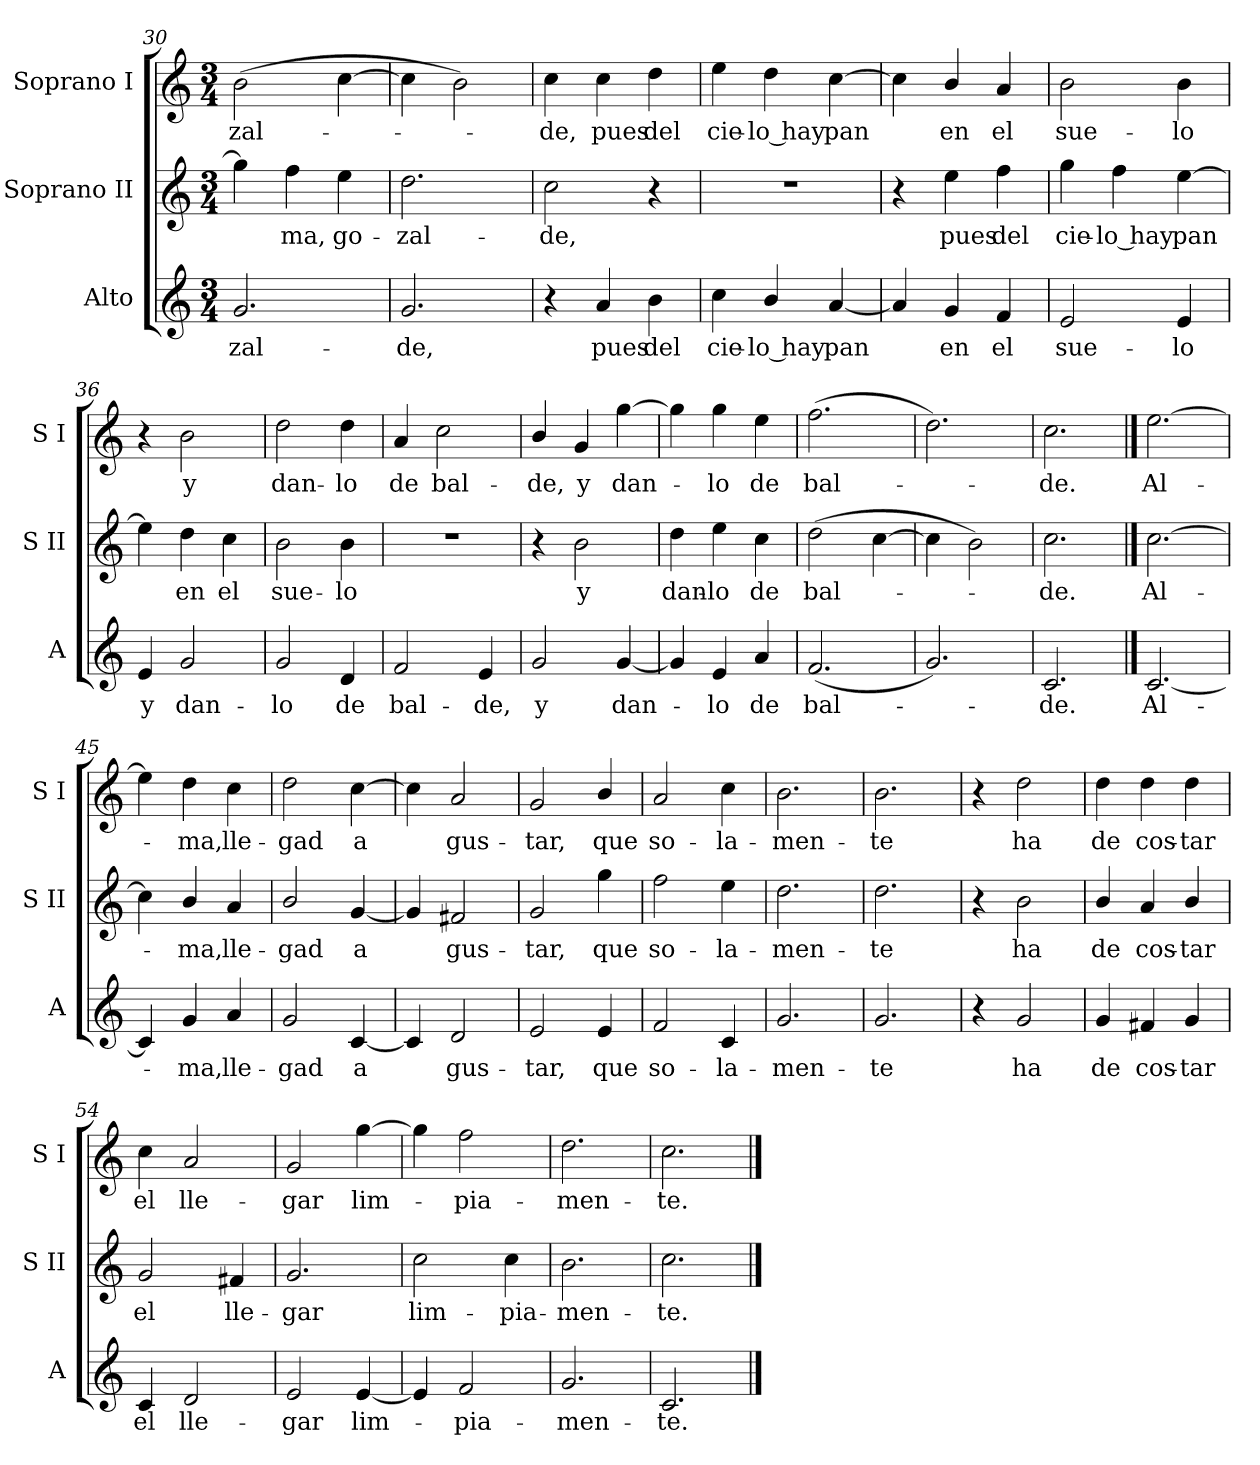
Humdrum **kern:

**kern	**text	**kern	**text	**kern	**text
*part3	*part3	*part2	*part2	*part1	*part1
*staff3	*staff3	*staff2	*staff2	*staff1	*staff1
*I"Alto	*	*I"Soprano II	*	*I"Soprano I	*
*I'A	*	*I'S II	*	*I'S I	*
*clefG2	*	*clefG2	*	*clefG2	*
*k[]	*	*k[]	*	*k[]	*
*C:	*	*C:	*	*C:	*
*M3/4	*	*M3/4	*	*M3/4	*
=30	=30	=30	=30	=30	=30
!	!LO:LY:b	!	!	!	!LO:LY:b
2.g	-zal-	4gg]	.	(>2b	-zal-
!	!	!	!LO:LY:b	!	!
.	.	4ff	ma,	.	.
!	!	!	!LO:LY:b	!	!
.	.	4ee	go-	[4cc	.
=31	=31	=31	=31	=31	=31
!	!LO:LY:b	!	!LO:LY:b	!	!
2.g	-de,	2.dd	-zal-	4cc]	.
.	.	.	.	2b)	.
=32	=32	=32	=32	=32	=32
!	!	!	!LO:LY:b	!	!LO:LY:b
4r	.	2cc	-de,	4cc	de,
!	!LO:LY:b	!	!	!	!LO:LY:b
4a	pues	.	.	4cc	pues
!	!LO:LY:b	!	!	!	!LO:LY:b
4b	del	4r	.	4dd	del
=33	=33	=33	=33	=33	=33
!	!LO:LY:b	!LO:N:vis=1	!	!	!LO:LY:b
4cc	cie-	2.r	.	4ee	cie-
!	!LO:LY:b	!	!	!	!LO:LY:b
4b/	-lo hay	.	.	4dd	-lo hay
!	!LO:LY:b	!	!	!	!LO:LY:b
[4a	pan	.	.	[4cc	pan
=34	=34	=34	=34	=34	=34
4a]	.	4r	.	4cc]	.
!	!LO:LY:b	!	!LO:LY:b	!	!LO:LY:b
4g	en	4ee	pues	4b/	en
!	!LO:LY:b	!	!LO:LY:b	!	!LO:LY:b
4f	el	4ff	del	4a	el
=35	=35	=35	=35	=35	=35
!	!LO:LY:b	!	!LO:LY:b	!	!LO:LY:b
2e	sue-	4gg	cie-	2b	sue-
!	!	!	!LO:LY:b	!	!
.	.	4ff	-lo hay	.	.
!	!LO:LY:b	!	!LO:LY:b	!	!LO:LY:b
4e	-lo	[4ee	pan	4b	-lo
!!LO:LB:g=z
=36	=36	=36	=36	=36	=36
!	!LO:LY:b	!	!	!	!
4e	y	4ee]	.	4r	.
!	!LO:LY:b	!	!LO:LY:b	!	!LO:LY:b
2g	dan-	4dd	en	2b	y
!	!	!	!LO:LY:b	!	!
.	.	4cc	el	.	.
=37	=37	=37	=37	=37	=37
!	!LO:LY:b	!	!LO:LY:b	!	!LO:LY:b
2g	-lo	2b	sue-	2dd	dan-
!	!LO:LY:b	!	!LO:LY:b	!	!LO:LY:b
4d	de	4b	-lo	4dd	-lo
=38	=38	=38	=38	=38	=38
!	!LO:LY:b	!LO:N:vis=1	!	!	!LO:LY:b
2f	bal-	2.r	.	4a	de
!	!	!	!	!	!LO:LY:b
.	.	.	.	2cc	bal-
!	!LO:LY:b	!	!	!	!
4e	-de,	.	.	.	.
=39	=39	=39	=39	=39	=39
!	!LO:LY:b	!	!	!	!LO:LY:b
2g	y	4r	.	4b/	-de,
!	!	!	!LO:LY:b	!	!LO:LY:b
.	.	2b	y	4g	y
!	!LO:LY:b	!	!	!	!LO:LY:b
[4g	dan-	.	.	[4gg	dan-
=40	=40	=40	=40	=40	=40
!	!	!	!LO:LY:b	!	!
4g]	.	4dd	dan-	4gg]	.
!	!LO:LY:b	!	!LO:LY:b	!	!LO:LY:b
4e	lo	4ee	-lo	4gg	lo
!	!LO:LY:b	!	!LO:LY:b	!	!LO:LY:b
4a	de	4cc	de	4ee	de
=41	=41	=41	=41	=41	=41
!	!LO:LY:b	!	!LO:LY:b	!	!LO:LY:b
(<2.f	bal-	(>2dd	bal-	(>2.ff	bal-
.	.	[4cc	.	.	.
=42	=42	=42	=42	=42	=42
2.g)	.	4cc]	.	2.dd)	.
.	.	2b)	.	.	.
=43	=43	=43	=43	=43	=43
!	!LO:LY:b	!	!LO:LY:b	!	!LO:LY:b
2.c	de.	2.cc	de.	2.cc	de.
!!LO:LB:g=z
==44	==44	==44	==44	==44	==44
!	!LO:LY:b	!	!LO:LY:b	!	!LO:LY:b
[2.c	Al-	[2.cc	Al-	[2.ee	Al-
=45	=45	=45	=45	=45	=45
4c]	.	4cc]	.	4ee]	.
!	!LO:LY:b	!	!LO:LY:b	!	!LO:LY:b
4g	ma,	4b/	ma,	4dd	ma,
!	!LO:LY:b	!	!LO:LY:b	!	!LO:LY:b
4a	lle-	4a	lle-	4cc	lle-
=46	=46	=46	=46	=46	=46
!	!LO:LY:b	!	!LO:LY:b	!	!LO:LY:b
2g	-gad	2b/	-gad	2dd	-gad
!	!LO:LY:b	!	!LO:LY:b	!	!LO:LY:b
[4c	a	[4g	a	[4cc	a
=47	=47	=47	=47	=47	=47
4c]	.	4g]	.	4cc]	.
!	!LO:LY:b	!	!LO:LY:b	!	!LO:LY:b
2d	gus-	2f#X	gus-	2a	gus-
=48	=48	=48	=48	=48	=48
!	!LO:LY:b	!	!LO:LY:b	!	!LO:LY:b
2e	-tar,	2g	-tar,	2g	-tar,
!	!LO:LY:b	!	!LO:LY:b	!	!LO:LY:b
4e	que	4gg	que	4b/	que
=49	=49	=49	=49	=49	=49
!	!LO:LY:b	!	!LO:LY:b	!	!LO:LY:b
2f	so-	2ff	so-	2a	so-
!	!LO:LY:b	!	!LO:LY:b	!	!LO:LY:b
4c	-la-	4ee	-la-	4cc	-la-
=50	=50	=50	=50	=50	=50
!	!LO:LY:b	!	!LO:LY:b	!	!LO:LY:b
2.g	-men-	2.dd	-men-	2.b	-men-
=51	=51	=51	=51	=51	=51
!	!LO:LY:b	!	!LO:LY:b	!	!LO:LY:b
2.g	-te	2.dd	-te	2.b	-te
!!LO:LB:g=z
=52	=52	=52	=52	=52	=52
4r	.	4r	.	4r	.
!	!LO:LY:b	!	!LO:LY:b	!	!LO:LY:b
2g	ha	2b	ha	2dd	ha
=53	=53	=53	=53	=53	=53
!	!LO:LY:b	!	!LO:LY:b	!	!LO:LY:b
4g	de	4b/	de	4dd	de
!	!LO:LY:b	!	!LO:LY:b	!	!LO:LY:b
4f#X	cos-	4a	cos-	4dd	cos-
!	!LO:LY:b	!	!LO:LY:b	!	!LO:LY:b
4g	-tar	4b/	-tar	4dd	-tar
=54	=54	=54	=54	=54	=54
!	!LO:LY:b	!	!LO:LY:b	!	!LO:LY:b
4c	el	2g	el	4cc	el
!	!LO:LY:b	!	!	!	!LO:LY:b
2d	lle-	.	.	2a	lle-
!	!	!	!LO:LY:b	!	!
.	.	4f#X	lle-	.	.
=55	=55	=55	=55	=55	=55
!	!LO:LY:b	!	!LO:LY:b	!	!LO:LY:b
2e	-gar	2.g	-gar	2g	-gar
!	!LO:LY:b	!	!	!	!LO:LY:b
[4e	lim-	.	.	[4gg	lim-
=56	=56	=56	=56	=56	=56
!	!	!	!LO:LY:b	!	!
4e]	.	2cc	lim-	4gg]	.
!	!LO:LY:b	!	!	!	!LO:LY:b
2f	pia-	.	.	2ff	pia-
!	!	!	!LO:LY:b	!	!
.	.	4cc	-pia-	.	.
=57	=57	=57	=57	=57	=57
!	!LO:LY:b	!	!LO:LY:b	!	!LO:LY:b
2.g	-men-	2.b	-men-	2.dd	-men-
=58	=58	=58	=58	=58	=58
!	!LO:LY:b	!	!LO:LY:b	!	!LO:LY:b
2.c	-te.	2.cc	-te.	2.cc	-te.
==	==	==	==	==	==
*-	*-	*-	*-	*-	*-
